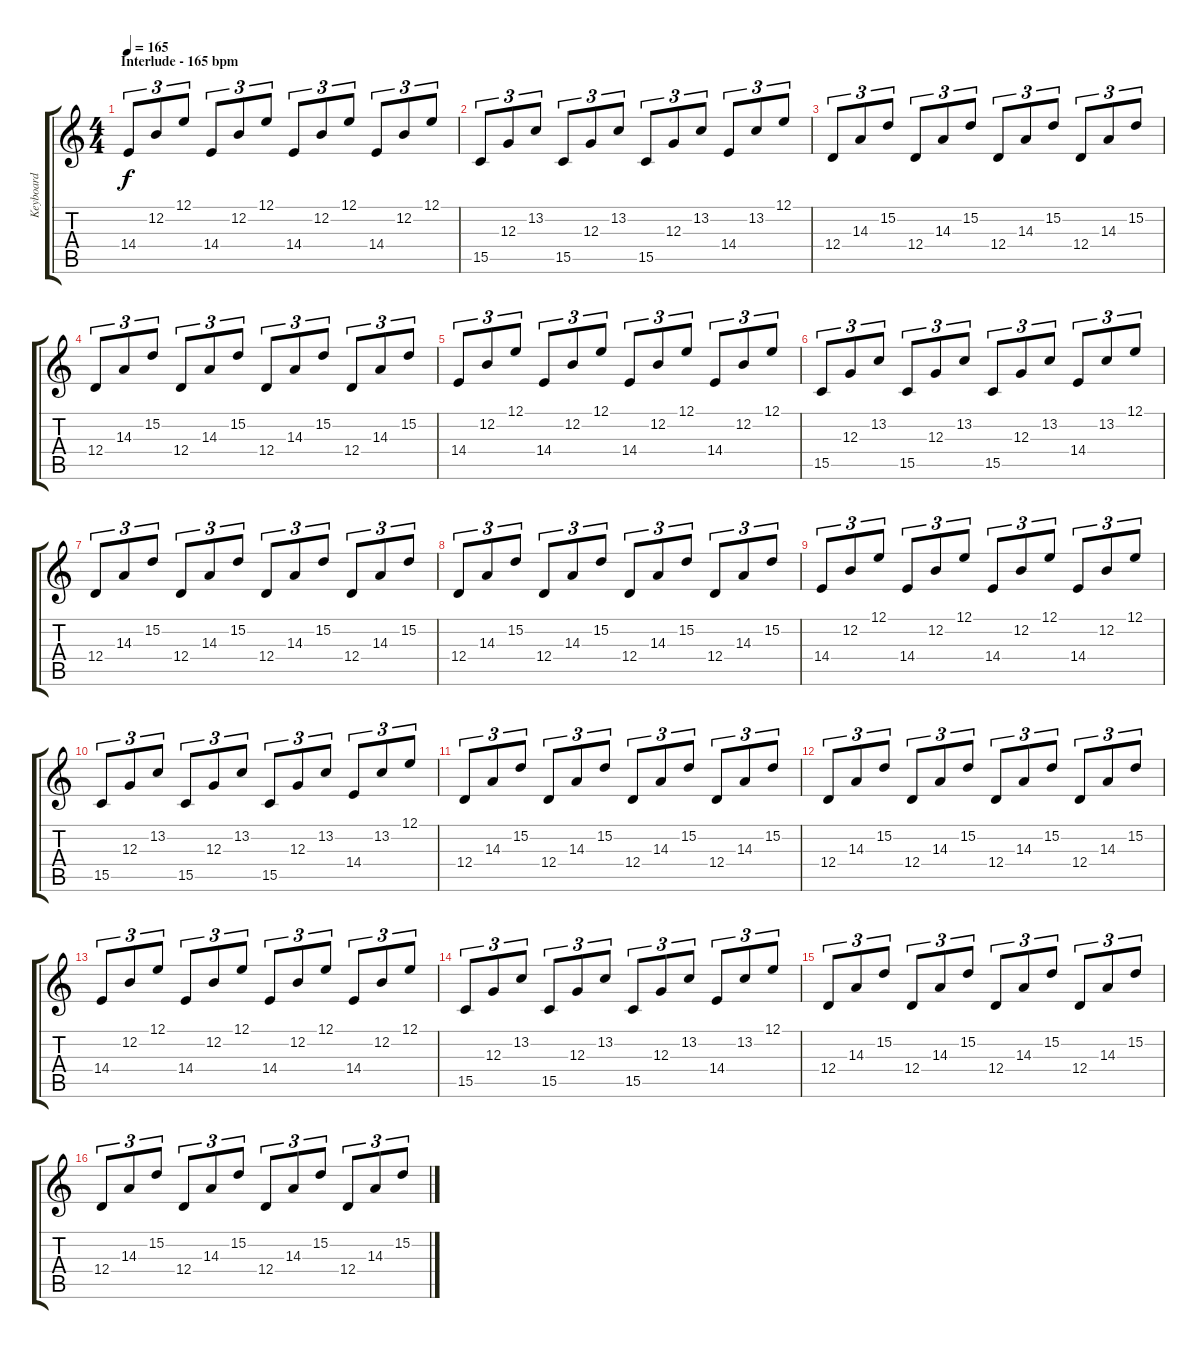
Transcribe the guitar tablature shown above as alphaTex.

\track ("Keyboard" "Keyboard") {instrument pad1newage}
\staff {score tabs}
\tuning (E4 B3 G3 D3 A2 E2) {hide}
\ts (4 4)
\section ("" "Interlude - 165 bpm")
\tempo 165
\clef g2
\ks c
14.4.8{tu (3 2) dy f volume 14 instrument musicbox} 12.2.8{tu (3 2)} 12.1.8{tu (3 2)} 14.4.8{tu (3 2)} 12.2.8{tu (3 2)} 12.1.8{tu (3 2)} 14.4.8{tu (3 2)} 12.2.8{tu (3 2)} 12.1.8{tu (3 2)} 14.4.8{tu (3 2)} 12.2.8{tu (3 2)} 12.1.8{tu (3 2)} |
15.5.8{tu (3 2)} 12.3.8{tu (3 2)} 13.2.8{tu (3 2)} 15.5.8{tu (3 2)} 12.3.8{tu (3 2)} 13.2.8{tu (3 2)} 15.5.8{tu (3 2)} 12.3.8{tu (3 2)} 13.2.8{tu (3 2)} 14.4.8{tu (3 2)} 13.2.8{tu (3 2)} 12.1.8{tu (3 2)} |
12.4.8{tu (3 2)} 14.3.8{tu (3 2)} 15.2.8{tu (3 2)} 12.4.8{tu (3 2)} 14.3.8{tu (3 2)} 15.2.8{tu (3 2)} 12.4.8{tu (3 2)} 14.3.8{tu (3 2)} 15.2.8{tu (3 2)} 12.4.8{tu (3 2)} 14.3.8{tu (3 2)} 15.2.8{tu (3 2)} |
12.4.8{tu (3 2)} 14.3.8{tu (3 2)} 15.2.8{tu (3 2)} 12.4.8{tu (3 2)} 14.3.8{tu (3 2)} 15.2.8{tu (3 2)} 12.4.8{tu (3 2)} 14.3.8{tu (3 2)} 15.2.8{tu (3 2)} 12.4.8{tu (3 2)} 14.3.8{tu (3 2)} 15.2.8{tu (3 2)} |
14.4.8{tu (3 2)} 12.2.8{tu (3 2)} 12.1.8{tu (3 2)} 14.4.8{tu (3 2)} 12.2.8{tu (3 2)} 12.1.8{tu (3 2)} 14.4.8{tu (3 2)} 12.2.8{tu (3 2)} 12.1.8{tu (3 2)} 14.4.8{tu (3 2)} 12.2.8{tu (3 2)} 12.1.8{tu (3 2)} |
15.5.8{tu (3 2)} 12.3.8{tu (3 2)} 13.2.8{tu (3 2)} 15.5.8{tu (3 2)} 12.3.8{tu (3 2)} 13.2.8{tu (3 2)} 15.5.8{tu (3 2)} 12.3.8{tu (3 2)} 13.2.8{tu (3 2)} 14.4.8{tu (3 2)} 13.2.8{tu (3 2)} 12.1.8{tu (3 2)} |
12.4.8{tu (3 2)} 14.3.8{tu (3 2)} 15.2.8{tu (3 2)} 12.4.8{tu (3 2)} 14.3.8{tu (3 2)} 15.2.8{tu (3 2)} 12.4.8{tu (3 2)} 14.3.8{tu (3 2)} 15.2.8{tu (3 2)} 12.4.8{tu (3 2)} 14.3.8{tu (3 2)} 15.2.8{tu (3 2)} |
12.4.8{tu (3 2)} 14.3.8{tu (3 2)} 15.2.8{tu (3 2)} 12.4.8{tu (3 2)} 14.3.8{tu (3 2)} 15.2.8{tu (3 2)} 12.4.8{tu (3 2)} 14.3.8{tu (3 2)} 15.2.8{tu (3 2)} 12.4.8{tu (3 2)} 14.3.8{tu (3 2)} 15.2.8{tu (3 2)} |
14.4.8{tu (3 2)} 12.2.8{tu (3 2)} 12.1.8{tu (3 2)} 14.4.8{tu (3 2)} 12.2.8{tu (3 2)} 12.1.8{tu (3 2)} 14.4.8{tu (3 2)} 12.2.8{tu (3 2)} 12.1.8{tu (3 2)} 14.4.8{tu (3 2)} 12.2.8{tu (3 2)} 12.1.8{tu (3 2)} |
15.5.8{tu (3 2)} 12.3.8{tu (3 2)} 13.2.8{tu (3 2)} 15.5.8{tu (3 2)} 12.3.8{tu (3 2)} 13.2.8{tu (3 2)} 15.5.8{tu (3 2)} 12.3.8{tu (3 2)} 13.2.8{tu (3 2)} 14.4.8{tu (3 2)} 13.2.8{tu (3 2)} 12.1.8{tu (3 2)} |
12.4.8{tu (3 2)} 14.3.8{tu (3 2)} 15.2.8{tu (3 2)} 12.4.8{tu (3 2)} 14.3.8{tu (3 2)} 15.2.8{tu (3 2)} 12.4.8{tu (3 2)} 14.3.8{tu (3 2)} 15.2.8{tu (3 2)} 12.4.8{tu (3 2)} 14.3.8{tu (3 2)} 15.2.8{tu (3 2)} |
12.4.8{tu (3 2)} 14.3.8{tu (3 2)} 15.2.8{tu (3 2)} 12.4.8{tu (3 2)} 14.3.8{tu (3 2)} 15.2.8{tu (3 2)} 12.4.8{tu (3 2)} 14.3.8{tu (3 2)} 15.2.8{tu (3 2)} 12.4.8{tu (3 2)} 14.3.8{tu (3 2)} 15.2.8{tu (3 2)} |
14.4.8{tu (3 2)} 12.2.8{tu (3 2)} 12.1.8{tu (3 2)} 14.4.8{tu (3 2)} 12.2.8{tu (3 2)} 12.1.8{tu (3 2)} 14.4.8{tu (3 2)} 12.2.8{tu (3 2)} 12.1.8{tu (3 2)} 14.4.8{tu (3 2)} 12.2.8{tu (3 2)} 12.1.8{tu (3 2)} |
15.5.8{tu (3 2)} 12.3.8{tu (3 2)} 13.2.8{tu (3 2)} 15.5.8{tu (3 2)} 12.3.8{tu (3 2)} 13.2.8{tu (3 2)} 15.5.8{tu (3 2)} 12.3.8{tu (3 2)} 13.2.8{tu (3 2)} 14.4.8{tu (3 2)} 13.2.8{tu (3 2)} 12.1.8{tu (3 2)} |
12.4.8{tu (3 2)} 14.3.8{tu (3 2)} 15.2.8{tu (3 2)} 12.4.8{tu (3 2)} 14.3.8{tu (3 2)} 15.2.8{tu (3 2)} 12.4.8{tu (3 2)} 14.3.8{tu (3 2)} 15.2.8{tu (3 2)} 12.4.8{tu (3 2)} 14.3.8{tu (3 2)} 15.2.8{tu (3 2)} |
12.4.8{tu (3 2)} 14.3.8{tu (3 2)} 15.2.8{tu (3 2)} 12.4.8{tu (3 2)} 14.3.8{tu (3 2)} 15.2.8{tu (3 2)} 12.4.8{tu (3 2)} 14.3.8{tu (3 2)} 15.2.8{tu (3 2)} 12.4.8{tu (3 2)} 14.3.8{tu (3 2)} 15.2.8{tu (3 2)}
